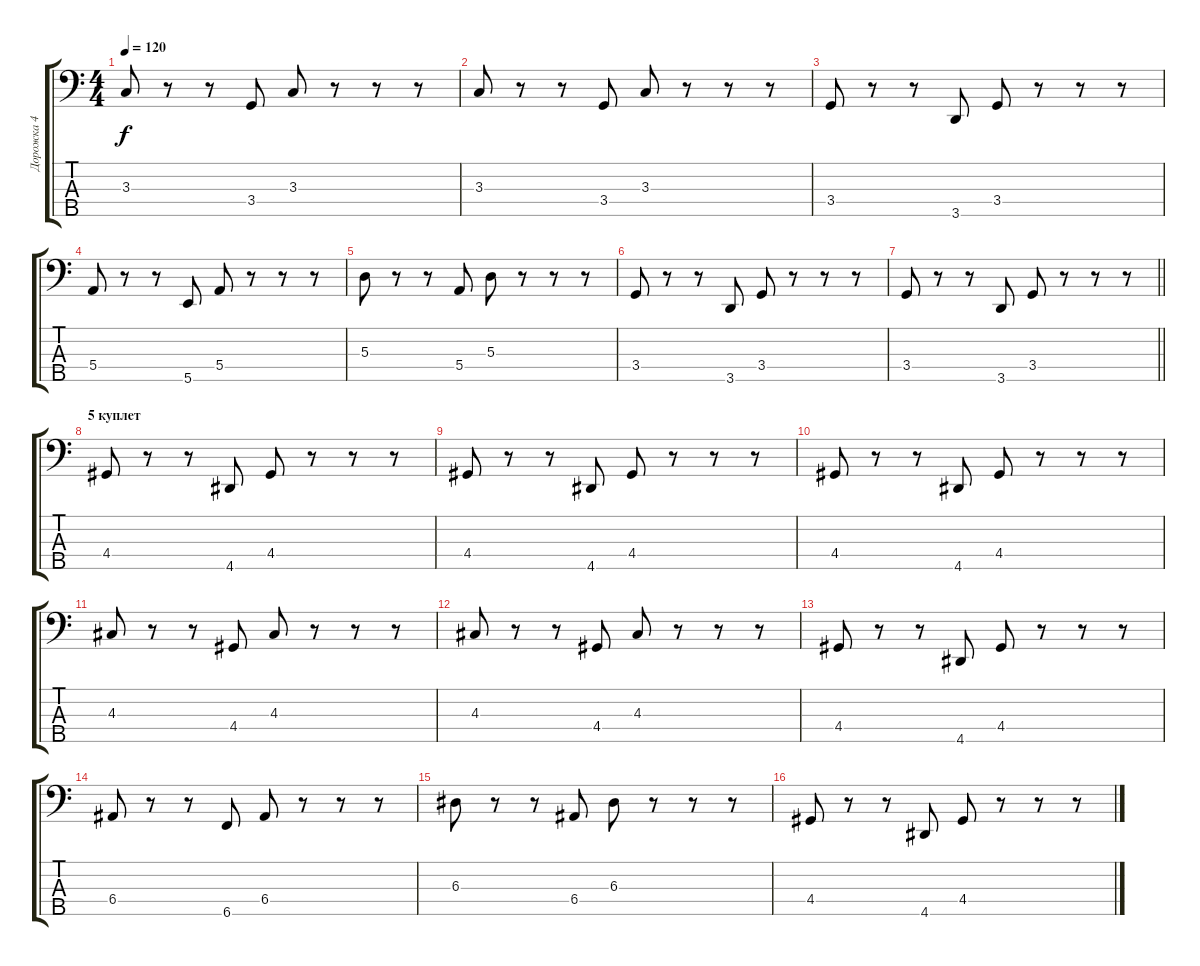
\track ("Дорожка 4" "Дорожка 4") {instrument electricbassfinger}
\staff {score tabs}
\tuning (G2 D2 A1 E1 B0) {hide}
\ts (4 4)
\tempo 120
\clef f4
\ks c
3.3.8{dy f} r.8 r.8 3.4.8 3.3.8 r.8 r.8 r.8 |
3.3.8 r.8 r.8 3.4.8 3.3.8 r.8 r.8 r.8 |
3.4.8 r.8 r.8 3.5.8 3.4.8 r.8 r.8 r.8 |
5.4.8 r.8 r.8 5.5.8 5.4.8 r.8 r.8 r.8 |
5.3.8 r.8 r.8 5.4.8 5.3.8 r.8 r.8 r.8 |
3.4.8 r.8 r.8 3.5.8 3.4.8 r.8 r.8 r.8 |
\barLineRight lightlight
3.4.8 r.8 r.8 3.5.8 3.4.8 r.8 r.8 r.8 |
\section ("" "5 куплет")
4.4.8 r.8 r.8 4.5.8 4.4.8 r.8 r.8 r.8 |
4.4.8 r.8 r.8 4.5.8 4.4.8 r.8 r.8 r.8 |
4.4.8 r.8 r.8 4.5.8 4.4.8 r.8 r.8 r.8 |
4.3.8 r.8 r.8 4.4.8 4.3.8 r.8 r.8 r.8 |
4.3.8 r.8 r.8 4.4.8 4.3.8 r.8 r.8 r.8 |
4.4.8 r.8 r.8 4.5.8 4.4.8 r.8 r.8 r.8 |
6.4.8 r.8 r.8 6.5.8 6.4.8 r.8 r.8 r.8 |
6.3.8 r.8 r.8 6.4.8 6.3.8 r.8 r.8 r.8 |
4.4.8 r.8 r.8 4.5.8 4.4.8 r.8 r.8 r.8
